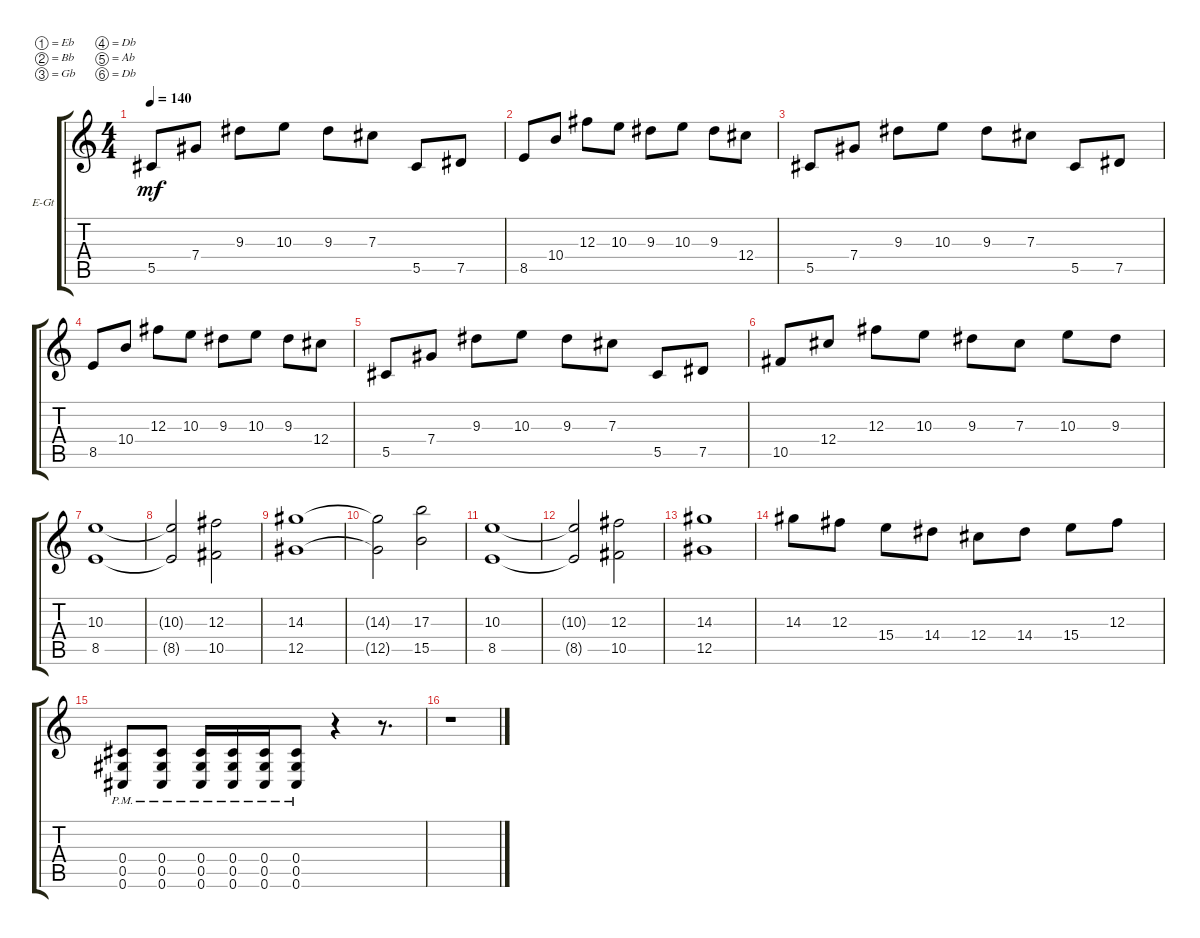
\defaultSystemsLayout 4
\bracketExtendMode groupsimilarinstruments
\firstSystemTrackNameOrientation horizontal
\otherSystemsTrackNameOrientation horizontal
\track ("Electric Guitar" "E-Gt") {instrument distortionguitar}
\staff {score tabs}
\tuning (Eb4 Bb3 Gb3 Db3 Ab2 Db2)
\ts (4 4)
\tempo 140
\clef g2
\ks c
5.5.8{dy mf} 7.4.8 9.3.8 10.3.8 9.3.8 7.3.8 5.5.8 7.5.8 |
8.5.8 10.4.8 12.3.8 10.3.8 9.3.8 10.3.8 9.3.8 12.4.8 |
5.5.8 7.4.8 9.3.8 10.3.8 9.3.8 7.3.8 5.5.8 7.5.8 |
8.5.8 10.4.8 12.3.8 10.3.8 9.3.8 10.3.8 9.3.8 12.4.8 |
5.5.8 7.4.8 9.3.8 10.3.8 9.3.8 7.3.8 5.5.8 7.5.8 |
10.5.8 12.4.8 12.3.8 10.3.8 9.3.8 7.3.8 10.3.8 9.3.8 |
(8.5 10.3).1 |
(10.3{t} 8.5{t}).2 (10.5 12.3).2 |
(14.3 12.5).1 |
(12.5{t} 14.3{t}).2 (15.5 17.3).2 |
(8.5 10.3).1 |
(10.3{t} 8.5{t}).2 (10.5 12.3).2 |
(14.3 12.5).1 |
14.3.8 12.3.8 15.4.8 14.4.8 12.4.8 14.4.8 15.4.8 12.3.8 |
(0.6{pm} 0.5{pm} 0.4{pm}).8 (0.6{pm} 0.5{pm} 0.4{pm}).8 (0.6{pm} 0.5{pm} 0.4{pm}).16 (0.4{pm} 0.5{pm} 0.6{pm}).16 (0.4{pm} 0.5{pm} 0.6{pm}).16 (0.6{pm} 0.5{pm} 0.4{pm}).8 r.4 r.8{d} |
r.1
